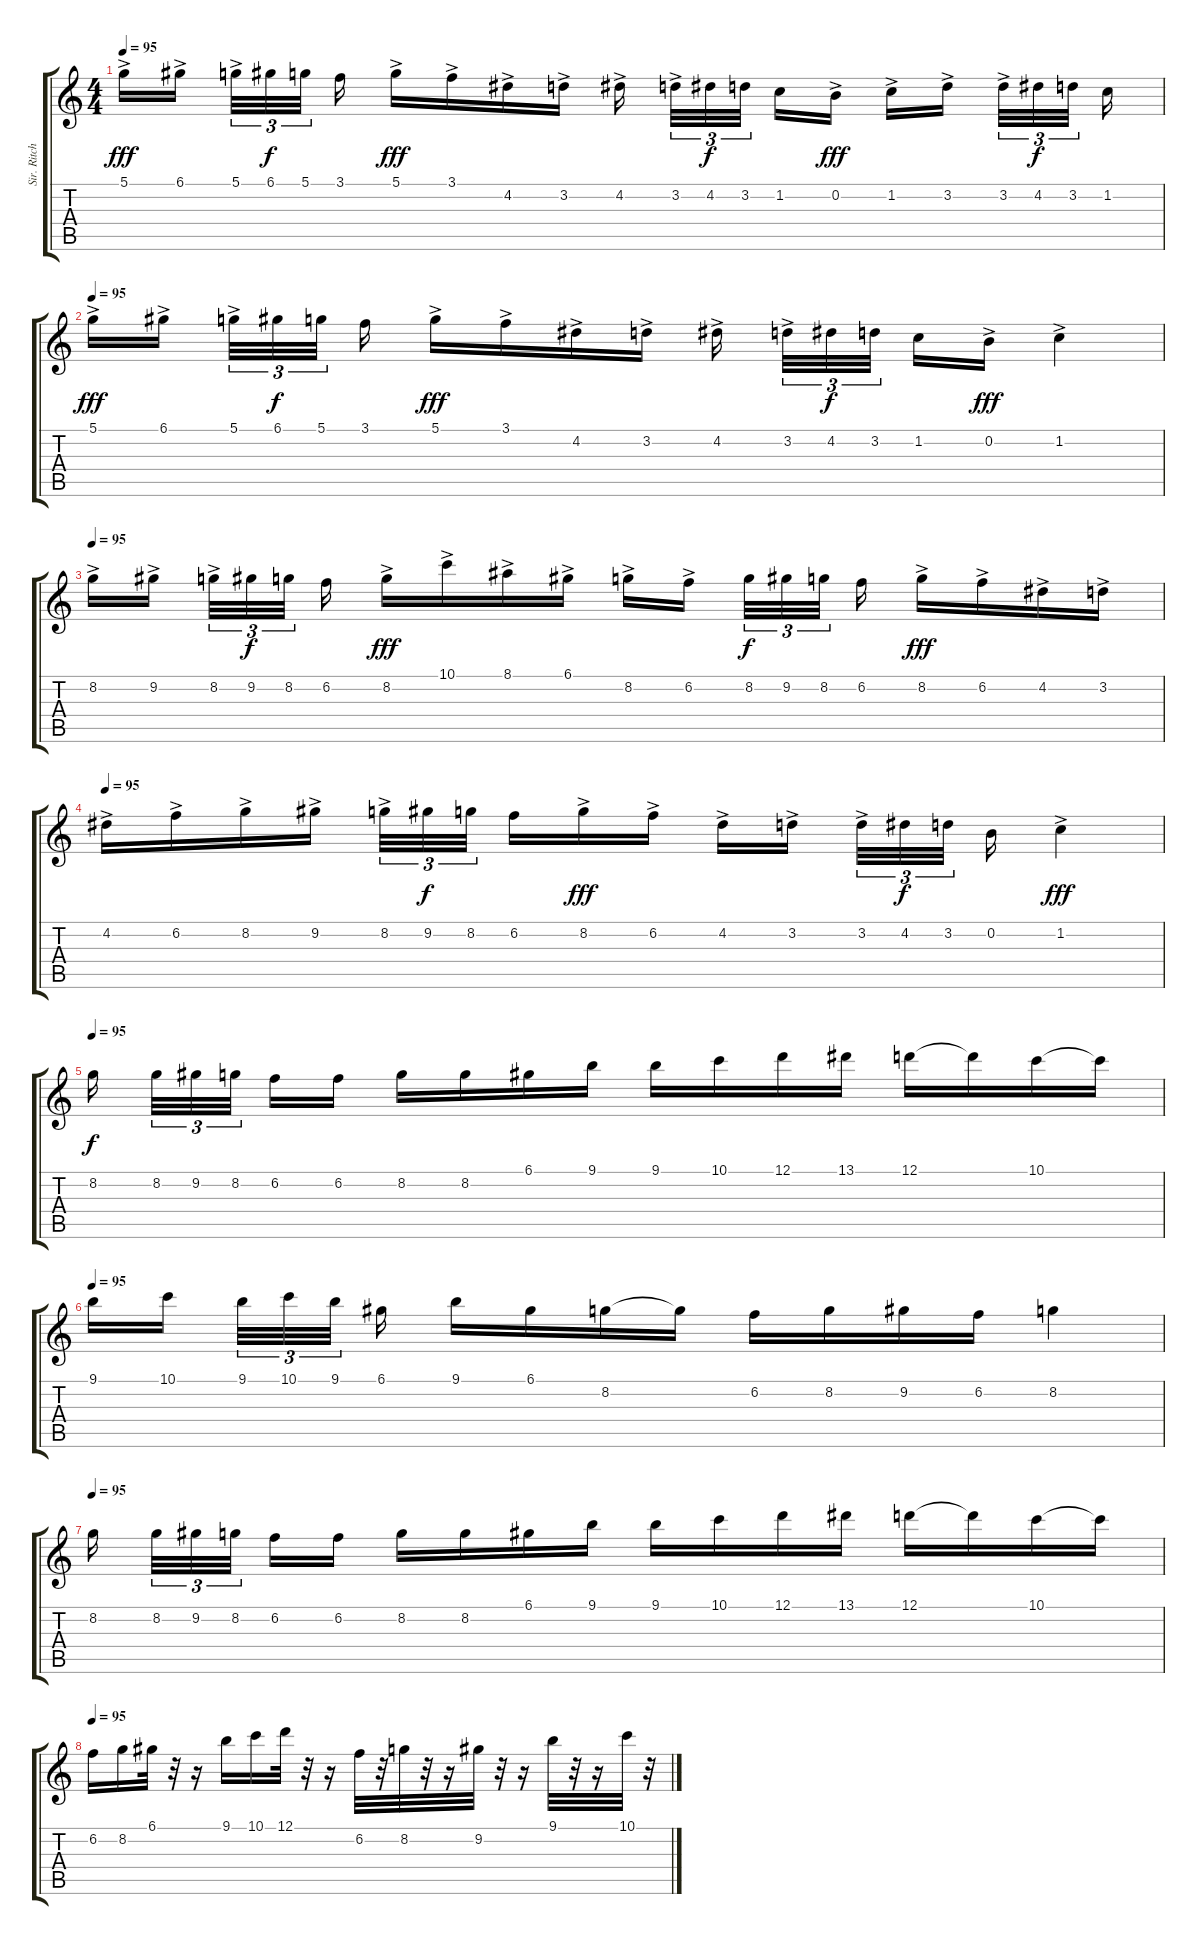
\track ("Sir. Ritchie Blackmore" "Sir. Ritch") {instrument acousticguitarsteel}
\staff {score tabs}
\tuning (D4 B3 G3 C3 G2 D2) {hide}
\ts (4 4)
\tempo 95
\clef g2
\ks c
5.1{ac}.16{dy fff balance 14} 6.1{ac}.16 5.1{ac}.32{tu (3 2)} 6.1.32{tu (3 2) dy f} 5.1.32{tu (3 2)} 3.1.16 5.1{ac}.16{dy fff} 3.1{ac}.16 4.2{ac}.16 3.2{ac}.16 4.2{ac}.16 3.2{ac}.32{tu (3 2)} 4.2.32{tu (3 2) dy f} 3.2.32{tu (3 2)} 1.2.16 0.2{ac}.16{dy fff} 1.2{ac}.16 3.2{ac}.16 3.2{ac}.32{tu (3 2)} 4.2.32{tu (3 2) dy f} 3.2.32{tu (3 2)} 1.2.16 |
\tempo 95
5.1{ac}.16{dy fff balance 14} 6.1{ac}.16 5.1{ac}.32{tu (3 2)} 6.1.32{tu (3 2) dy f} 5.1.32{tu (3 2)} 3.1.16 5.1{ac}.16{dy fff} 3.1{ac}.16 4.2{ac}.16 3.2{ac}.16 4.2{ac}.16 3.2{ac}.32{tu (3 2)} 4.2.32{tu (3 2) dy f} 3.2.32{tu (3 2)} 1.2.16 0.2{ac}.16{dy fff} 1.2{ac}.4 |
\tempo 95
8.2{ac}.16{balance 14} 9.2{ac}.16 8.2{ac}.32{tu (3 2)} 9.2.32{tu (3 2) dy f} 8.2.32{tu (3 2)} 6.2.16 8.2{ac}.16{dy fff} 10.1{ac}.16 8.1{ac}.16 6.1{ac}.16 8.2{ac}.16 6.2{ac}.16 8.2.32{tu (3 2) dy f} 9.2.32{tu (3 2)} 8.2.32{tu (3 2)} 6.2.16 8.2{ac}.16{dy fff} 6.2{ac}.16 4.2{ac}.16 3.2{ac}.16 |
\tempo 95
4.2{ac}.16{balance 14} 6.2{ac}.16 8.2{ac}.16 9.2{ac}.16 8.2{ac}.32{tu (3 2)} 9.2.32{tu (3 2) dy f} 8.2.32{tu (3 2)} 6.2.16 8.2{ac}.16{dy fff} 6.2{ac}.16 4.2{ac}.16 3.2{ac}.16 3.2{ac}.32{tu (3 2)} 4.2.32{tu (3 2) dy f} 3.2.32{tu (3 2)} 0.2.16 1.2{ac}.4{dy fff} |
\tempo 95
8.2.16{dy f balance 14} 8.2.32{tu (3 2)} 9.2.32{tu (3 2)} 8.2.32{tu (3 2)} 6.2.16 6.2.16 8.2.16 8.2.16 6.1.16 9.1.16 9.1.16 10.1.16 12.1.16 13.1.16 12.1.16 12.1{t}.16 10.1.16 10.1{t}.16 |
\tempo 95
9.1.16{balance 14} 10.1.16 9.1.32{tu (3 2)} 10.1.32{tu (3 2)} 9.1.32{tu (3 2)} 6.1.16 9.1.16 6.1.16 8.2.16 8.2{t}.16 6.2.16 8.2.16 9.2.16 6.2.16 8.2.4 |
\tempo 95
8.2.16{balance 14} 8.2.32{tu (3 2)} 9.2.32{tu (3 2)} 8.2.32{tu (3 2)} 6.2.16 6.2.16 8.2.16 8.2.16 6.1.16 9.1.16 9.1.16 10.1.16 12.1.16 13.1.16 12.1.16 12.1{t}.16 10.1.16 10.1{t}.16 |
\tempo 95
6.2.16{balance 14} 8.2.16 6.1.32 r.32 r.16 9.1.16 10.1.16 12.1.32 r.32 r.16 6.2.32 r.32 8.2.32 r.32 r.16 9.2.32 r.32 r.16 9.1.32 r.32 r.16 10.1.32 r.32
